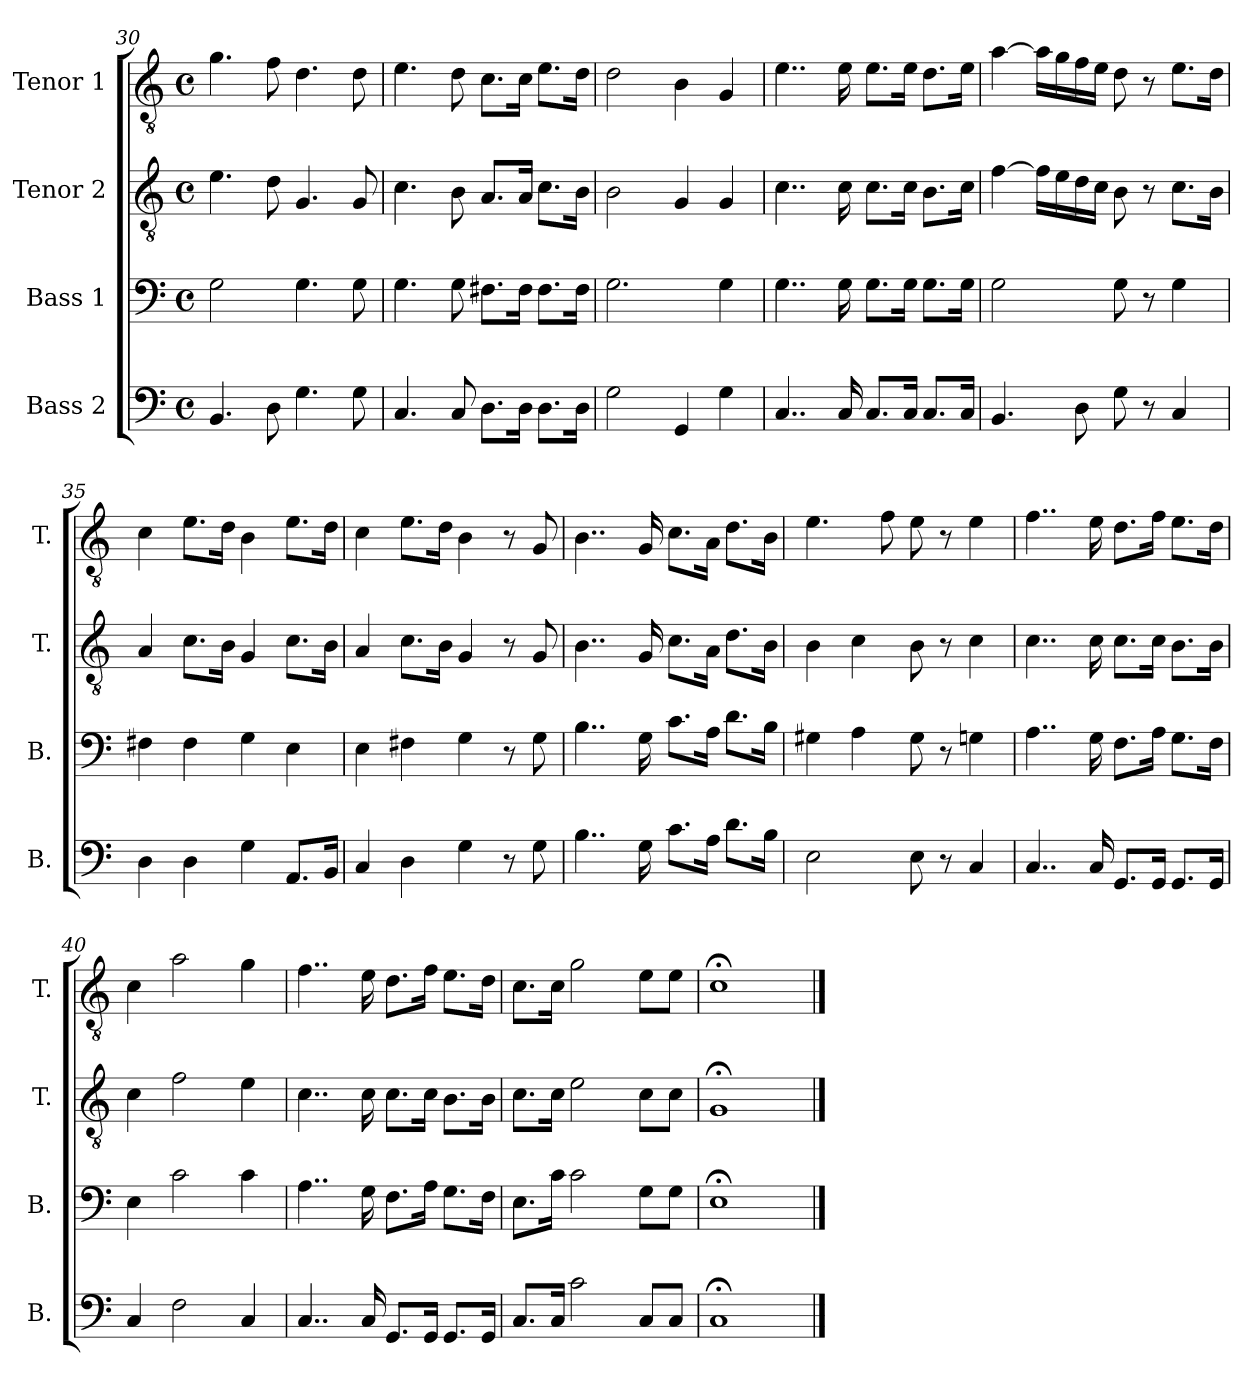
**kern	**kern	**kern	**kern
*part4	*part3	*part2	*part1
*staff4	*staff3	*staff2	*staff1
*I"Bass 2	*I"Bass 1	*I"Tenor 2	*I"Tenor 1
*I'B.	*I'B.	*I'T.	*I'T.
*clefF4	*clefF4	*clefGv2	*clefGv2
*	*	*ITrd7c12	*ITrd7c12
*k[]	*k[]	*k[]	*k[]
*C:	*C:	*C:	*C:
*M4/4	*M4/4	*M4/4	*M4/4
*met(c)	*met(c)	*met(c)	*met(c)
=30	=30	=30	=30
4.BBi/	2Gi\	4.Ei\	4.Gi\
8Di\	.	8Di\	8Fi\
4.Gi\	4.Gi\	4.GGi/	4.Di\
8Gi\	8Gi\	8GGi/	8Di\
=31	=31	=31	=31
4.Ci/	4.Gi\	4.Ci\	4.Ei\
8Ci/	8Gi\	8BBi\	8Di\
8.Di\L	8.F#Xi\L	8.AAi/L	8.Ci\L
16Di\Jk	16F#i\Jk	16AAi/Jk	16Ci\Jk
8.Di\L	8.F#i\L	8.Ci\L	8.Ei\L
16Di\Jk	16F#i\Jk	16BBi\Jk	16Di\Jk
=32	=32	=32	=32
2Gi\	2.Gi\	2BBi\	2Di\
4GGi/	.	4GGi/	4BBi\
4Gi\	4Gi\	4GGi/	4GGi/
=33	=33	=33	=33
4..Ci/	4..Gi\	4..Ci\	4..Ei\
16Ci/	16Gi\	16Ci\	16Ei\
8.Ci/L	8.Gi\L	8.Ci\L	8.Ei\L
16Ci/Jk	16Gi\Jk	16Ci\Jk	16Ei\Jk
8.Ci/L	8.Gi\L	8.BBi\L	8.Di\L
16Ci/Jk	16Gi\Jk	16Ci\Jk	16Ei\Jk
!!LO:LB:g=z
=34	=34	=34	=34
4.BBi/	2Gi\	[4Fi\	[4Ai\
.	.	16Fi\LL]	16Ai\LL]
.	.	16Ei\	16Gi\
8Di\	.	16Di\	16Fi\
.	.	16Ci\JJ	16Ei\JJ
8Gi\	8Gi\	8BBi\	8Di\
8r	8r	8r	8r
4Ci/	4Gi\	8.Ci\L	8.Ei\L
.	.	16BBi\Jk	16Di\Jk
=35	=35	=35	=35
4Di\	4F#Xi\	4AAi/	4Ci\
4Di\	4F#i\	8.Ci\L	8.Ei\L
.	.	16BBi\Jk	16Di\Jk
4Gi\	4Gi\	4GGi/	4BBi\
8.AAi/L	4Ei\	8.Ci\L	8.Ei\L
16BBi/Jk	.	16BBi\Jk	16Di\Jk
=36	=36	=36	=36
4Ci/	4Ei\	4AAi/	4Ci\
4Di\	4F#Xi\	8.Ci\L	8.Ei\L
.	.	16BBi\Jk	16Di\Jk
4Gi\	4Gi\	4GGi/	4BBi\
8r	8r	8r	8r
8Gi\	8Gi\	8GGi/	8GGi/
=37	=37	=37	=37
4..Bi\	4..Bi\	4..BBi\	4..BBi\
16Gi\	16Gi\	16GGi/	16GGi/
8.ci\L	8.ci\L	8.Ci\L	8.Ci\L
16Ai\Jk	16Ai\Jk	16AAi\Jk	16AAi\Jk
8.di\L	8.di\L	8.Di\L	8.Di\L
16Bi\Jk	16Bi\Jk	16BBi\Jk	16BBi\Jk
!!LO:PB:g=z
=38	=38	=38	=38
2Ei\	4G#Xi\	4BBi\	4.Ei\
.	4Ai\	4Ci\	.
.	.	.	8Fi\
8Ei\	8G#i\	8BBi\	8Ei\
8r	8r	8r	8r
4Ci/	4Gni\	4Ci\	4Ei\
=39	=39	=39	=39
4..Ci/	4..Ai\	4..Ci\	4..Fi\
16Ci/	16Gi\	16Ci\	16Ei\
8.GGi/L	8.Fi\L	8.Ci\L	8.Di\L
16GGi/Jk	16Ai\Jk	16Ci\Jk	16Fi\Jk
8.GGi/L	8.Gi\L	8.BBi\L	8.Ei\L
16GGi/Jk	16Fi\Jk	16BBi\Jk	16Di\Jk
=40	=40	=40	=40
4Ci/	4Ei\	4Ci\	4Ci\
2Fi\	2ci\	2Fi\	2Ai\
4Ci/	4ci\	4Ei\	4Gi\
!!LO:LB:g=z
=41	=41	=41	=41
4..Ci/	4..Ai\	4..Ci\	4..Fi\
16Ci/	16Gi\	16Ci\	16Ei\
8.GGi/L	8.Fi\L	8.Ci\L	8.Di\L
16GGi/Jk	16Ai\Jk	16Ci\Jk	16Fi\Jk
8.GGi/L	8.Gi\L	8.BBi\L	8.Ei\L
16GGi/Jk	16Fi\Jk	16BBi\Jk	16Di\Jk
=42	=42	=42	=42
8.Ci/L	8.Ei\L	8.Ci\L	8.Ci\L
16Ci/Jk	16ci\Jk	16Ci\Jk	16Ci\Jk
2ci\	2ci\	2Ei\	2Gi\
8Ci/L	8Gi\L	8Ci\L	8Ei\L
8Ci/J	8Gi\J	8Ci\J	8Ei\J
=43	=43	=43	=43
1C;i	1E;i	1GG;i	1C;i
==	==	==	==
*-	*-	*-	*-
